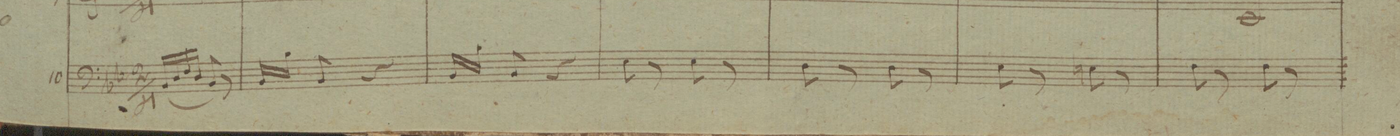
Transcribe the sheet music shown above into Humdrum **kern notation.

**kern	**fba
*I"Organo et Baſso	*
*clefF4	*
*k[b-e-]	*
*M2/4	*
(16BB-/LL	.
16D/	.
16F/	.
16D/JJ	.
8BB-/)	.
8r	.
=2	=2
16BB-/LL	.
16B-\JJ	.
8BB-/	.
4r	.
=3	=3
16BB-/LL	.
16B-\JJ	.
8BB-/	.
4r	.
=4	=4
8E-\	.
8r	.
8E-\	.
8r	.
=5	=5
8D\	.
8r	.
8D\	.
8r	.
=6	=6
8E-\	.
8r	.
8En\	.
8r	.
=7	=7
8F\	.
8r	.
8F\	.
8r	.
=8	=8
*-	*-
